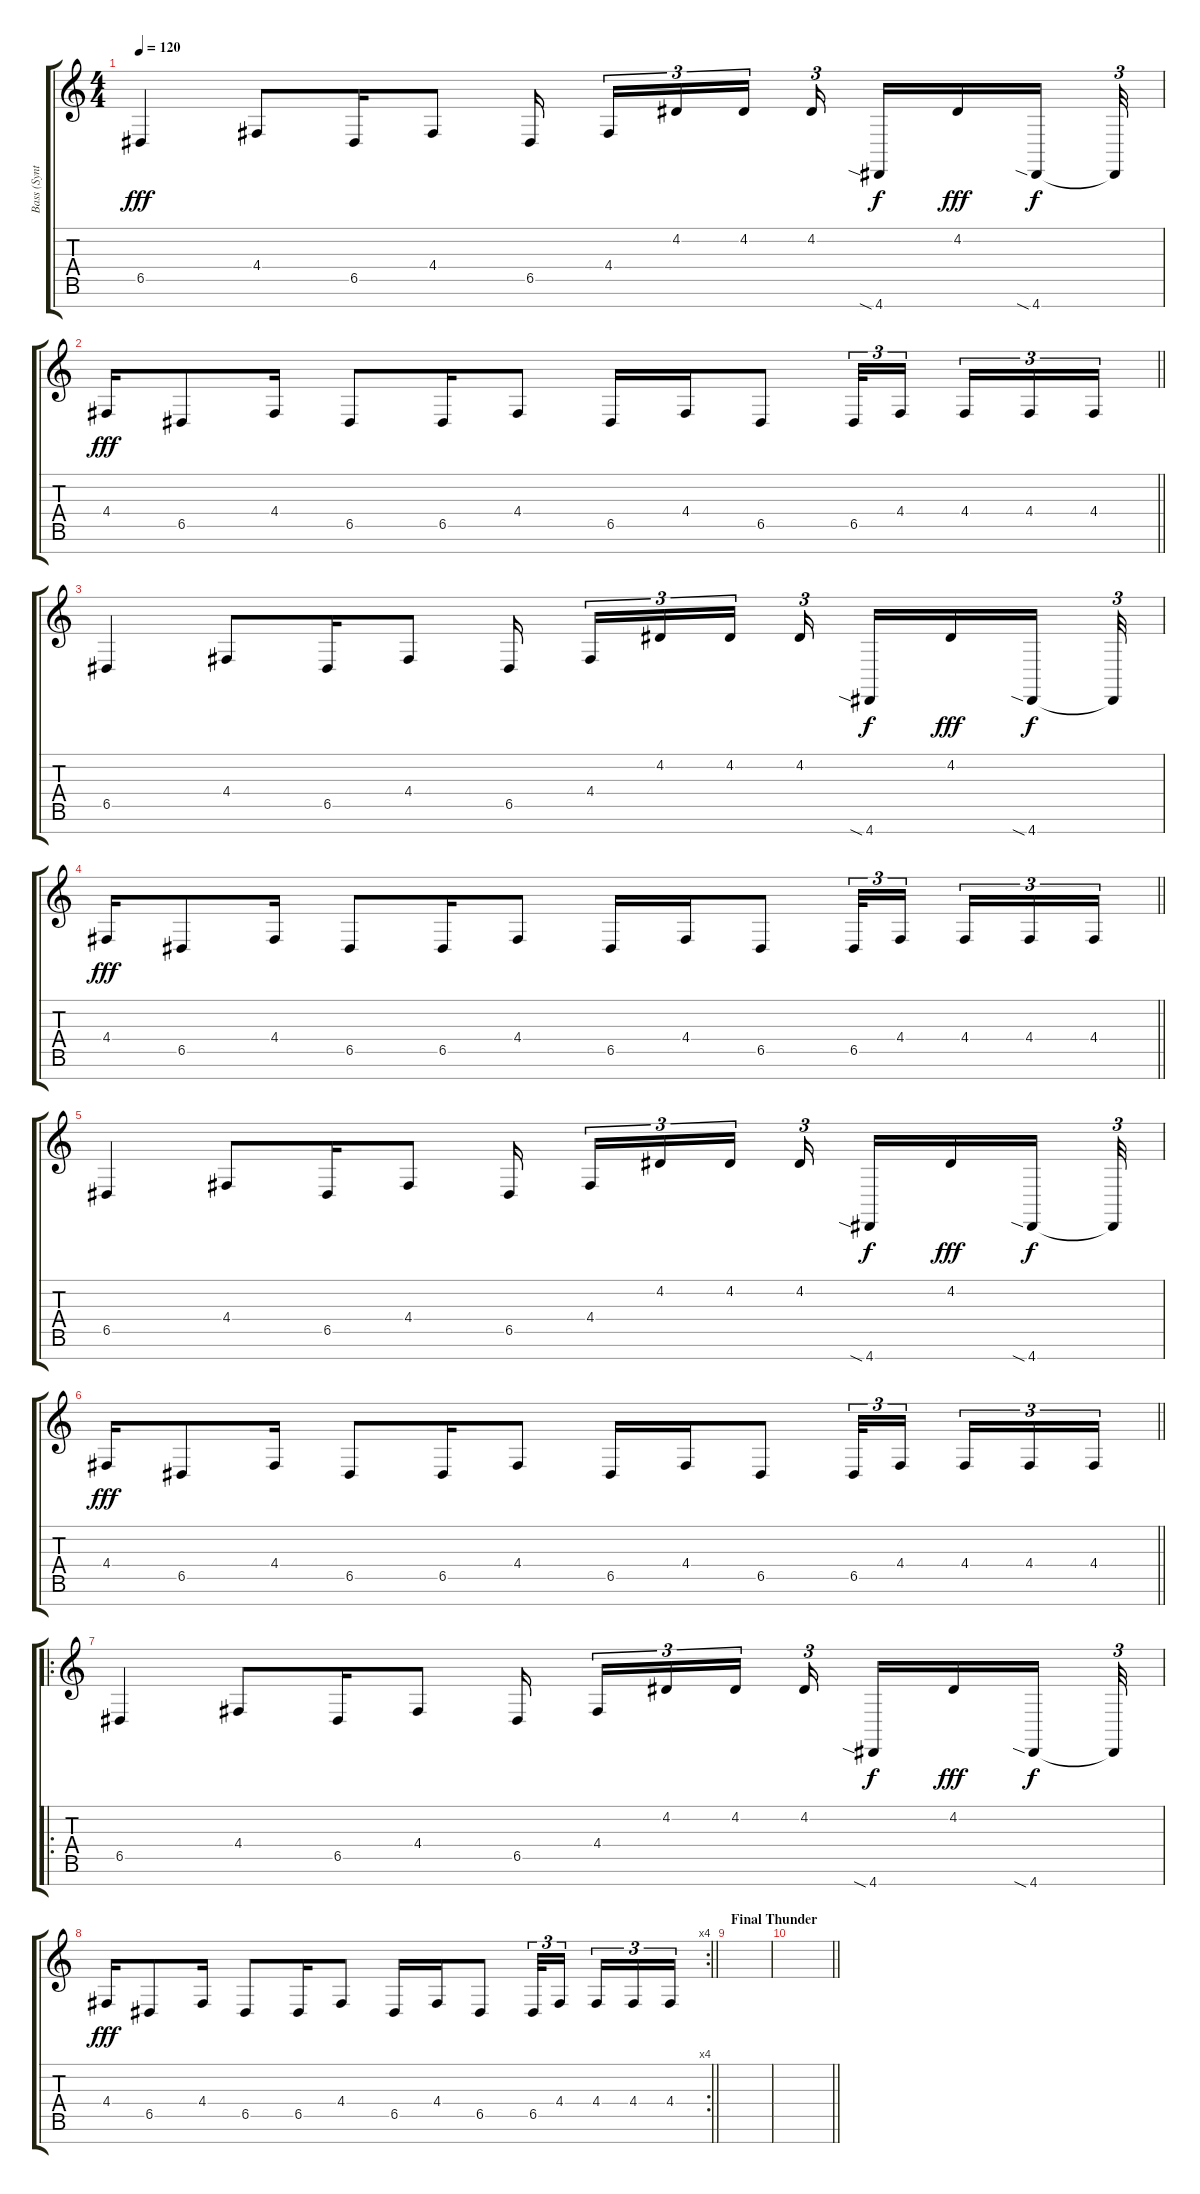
\track ("Bass (Synth)" "Bass (Synt") {instrument lead8bassandlead}
\staff {score tabs}
\tuning (E4 B3 G3 D3 A2 E2 B1) {hide}
\ts (4 4)
\tempo 120
\clef g2
\ks c
6.5.4{dy fff} 4.4.8 6.5.16 4.4.8 6.5.16{beam splitsecondary} 4.4.16{tu (3 2)} 4.2.16{tu (3 2)} 4.2.16{tu (3 2)} 4.2.16{tu (3 2) beam splitsecondary} 4.7{sia}.16{dy f} 4.2.16{dy fff} 4.7{sia}.16{dy f beam splitsecondary} 4.7{t}.32{tu (3 2)} |
\barLineRight lightlight
4.4.16{dy fff} 6.5.8 4.4.16 6.5.8 6.5.16 4.4.8 6.5.16 4.4.16 6.5.8 6.5.32{tu (3 2)} 4.4.16{tu (3 2) beam splitsecondary} 4.4.16{tu (3 2)} 4.4.16{tu (3 2)} 4.4.16{tu (3 2)} |
6.5.4 4.4.8 6.5.16 4.4.8 6.5.16{beam splitsecondary} 4.4.16{tu (3 2)} 4.2.16{tu (3 2)} 4.2.16{tu (3 2)} 4.2.16{tu (3 2) beam splitsecondary} 4.7{sia}.16{dy f} 4.2.16{dy fff} 4.7{sia}.16{dy f beam splitsecondary} 4.7{t}.32{tu (3 2)} |
\barLineRight lightlight
4.4.16{dy fff} 6.5.8 4.4.16 6.5.8 6.5.16 4.4.8 6.5.16 4.4.16 6.5.8 6.5.32{tu (3 2)} 4.4.16{tu (3 2) beam splitsecondary} 4.4.16{tu (3 2)} 4.4.16{tu (3 2)} 4.4.16{tu (3 2)} |
6.5.4 4.4.8 6.5.16 4.4.8 6.5.16{beam splitsecondary} 4.4.16{tu (3 2)} 4.2.16{tu (3 2)} 4.2.16{tu (3 2)} 4.2.16{tu (3 2) beam splitsecondary} 4.7{sia}.16{dy f} 4.2.16{dy fff} 4.7{sia}.16{dy f beam splitsecondary} 4.7{t}.32{tu (3 2)} |
\barLineRight lightlight
4.4.16{dy fff} 6.5.8 4.4.16 6.5.8 6.5.16 4.4.8 6.5.16 4.4.16 6.5.8 6.5.32{tu (3 2)} 4.4.16{tu (3 2) beam splitsecondary} 4.4.16{tu (3 2)} 4.4.16{tu (3 2)} 4.4.16{tu (3 2)} |
\ro
6.5.4 4.4.8 6.5.16 4.4.8 6.5.16{beam splitsecondary} 4.4.16{tu (3 2)} 4.2.16{tu (3 2)} 4.2.16{tu (3 2)} 4.2.16{tu (3 2) beam splitsecondary} 4.7{sia}.16{dy f} 4.2.16{dy fff} 4.7{sia}.16{dy f beam splitsecondary} 4.7{t}.32{tu (3 2)} |
\rc 4
\barLineRight lightlight
4.4.16{dy fff} 6.5.8 4.4.16 6.5.8 6.5.16 4.4.8 6.5.16 4.4.16 6.5.8 6.5.32{tu (3 2)} 4.4.16{tu (3 2) beam splitsecondary} 4.4.16{tu (3 2)} 4.4.16{tu (3 2)} 4.4.16{tu (3 2)} |
\section ("" "Final Thunder")
|
\barLineRight lightlight
